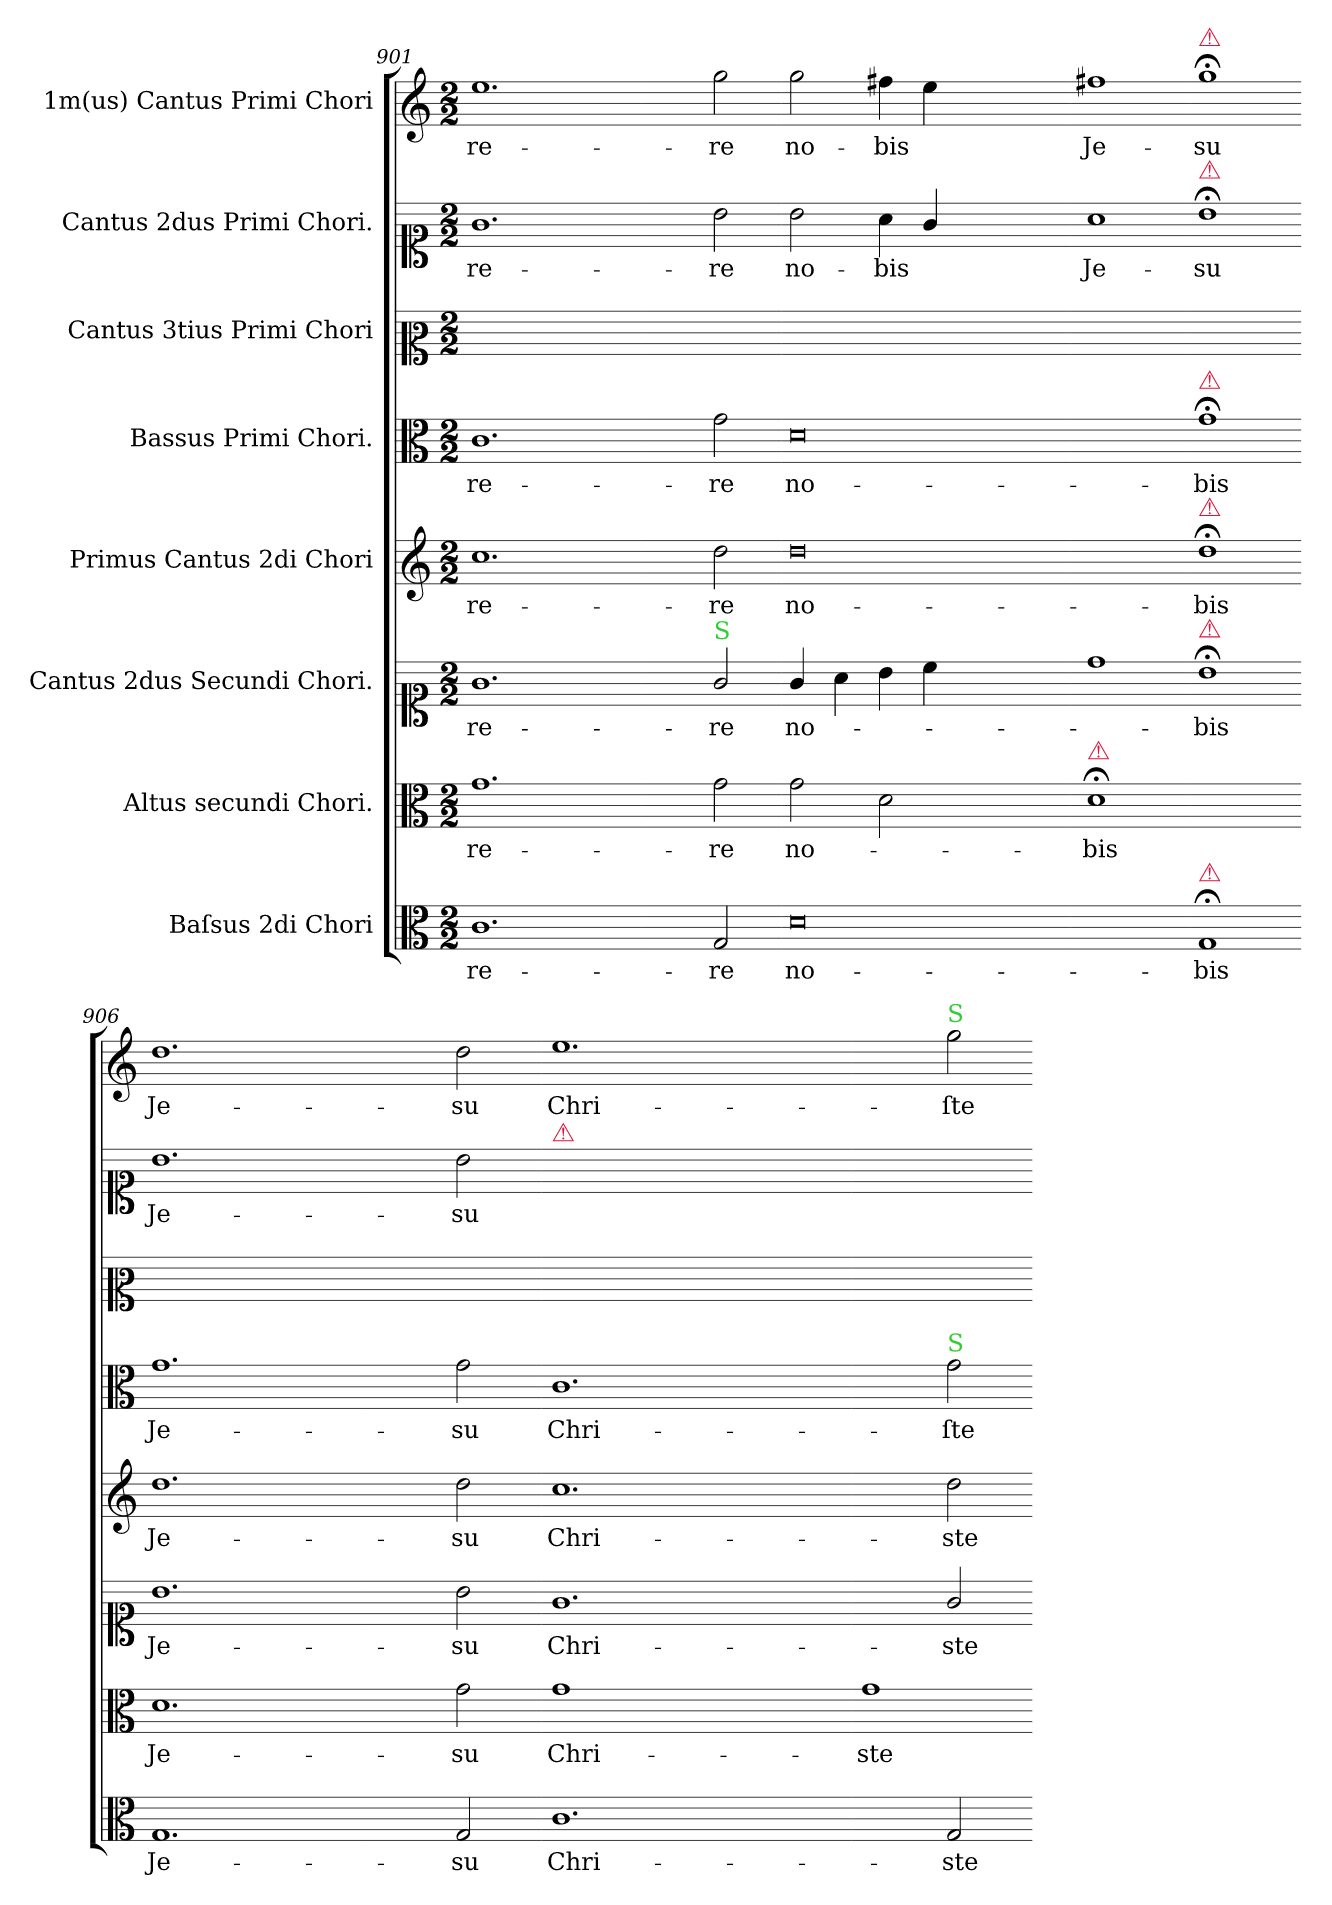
**kern	**text	**kern	**text	**kern	**text	**kern	**text	**kern	**text	**kern	**kern	**text	**kern	**text
*part8	*part8	*part7	*part7	*part6	*part6	*part5	*part5	*part4	*part4	*part3	*part2	*part2	*part1	*part1
*staff8	*staff8	*staff7	*staff7	*staff6	*staff6	*staff5	*staff5	*staff4	*staff4	*staff3	*staff2	*staff2	*staff1	*staff1
*I"Baſsus 2di Chori	*	*I"Altus secundi Chori.	*	*I"Cantus 2dus Secundi Chori.	*	*I"Primus Cantus 2di Chori	*	*I"Bassus Primi Chori.	*	*I"Cantus 3tius Primi Chori	*I"Cantus 2dus Primi Chori.	*	*I"1m(us) Cantus Primi Chori	*
*clefC3	*	*clefC3	*	*clefC1	*	*clefG2	*	*clefC3	*	*clefC2	*clefC1	*	*clefG2	*
*k[]	*	*k[]	*	*k[]	*	*k[]	*	*k[]	*	*k[]	*k[]	*	*k[]	*
*M2/2	*	*M2/2	*	*M2/2	*	*M2/2	*	*M2/2	*	*M2/2	*M2/2	*	*M2/2	*
=901	=901	=901	=901	=901	=901	=901	=901	=901	=901	=901	=901	=901	=901	=901
1.c	-re-	1.g	-re-	1.g	-re-	1.cc	-re-	1.c	-re-	1ryy	1.g	-re-	1.ee	-re-
.	.	.	.	.	.	.	.	.	.	2ryy	.	.	.	.
=902-	=902-	=902-	=902-	=902-	=902-	=902-	=902-	=902-	=902-	=902-	=902-	=902-	=902-	=902-
2ryy	.	2ryy	.	2ryy	.	2ryy	.	2ryy	.	1ryy	2ryy	.	2ryy	.
!	!	!	!	!LO:TX:a:color=limegreen:t=S	!	!	!	!	!	!	!	!	!	!
2G/	-re	2g\	-re	2g/	-re	2dd\	-re	2g\	-re	.	2b\	-re	2gg\	-re
=903-	=903-	=903-	=903-	=903-	=903-	=903-	=903-	=903-	=903-	=903-	=903-	=903-	=903-	=903-
0d	no-	2g\	no-	4g/	no-	0dd	no-	0d	no-	1ryy	2b\	no-	2gg\	no-
.	.	.	.	4a\	.	.	.	.	.	.	.	.	.	.
.	.	2d\	.	4b\	.	.	.	.	.	.	4a\	-bis	4ff#X\	-bis
.	.	.	.	4cc\	.	.	.	.	.	.	4g/	.	4ee\	.
.	.	1ryy	.	1ryy	.	.	.	.	.	1ryy	1ryy	.	1ryy	.
=904-	=904-	=904-	=904-	=904-	=904-	=904-	=904-	=904-	=904-	=904-	=904-	=904-	=904-	=904-
!	!	!LO:TX:a:color=crimson:t=⚠	!	!	!	!	!	!	!	!	!	!	!	!
1ryy	.	1d;<	-bis	1dd	.	1ryy	.	1ryy	.	1ryy	1a	Je-	1ff#X	Je-
=905-	=905-	=905-	=905-	=905-	=905-	=905-	=905-	=905-	=905-	=905-	=905-	=905-	=905-	=905-
!	!	!	!	!	!	!	!	!	!	!	!	!	!LO:TX:a:color=crimson:t=⚠	!
!	!	!	!	!	!	!	!	!	!	!	!LO:TX:a:color=crimson:t=⚠	!	!	!
!	!	!	!	!	!	!	!	!LO:TX:a:color=crimson:t=⚠	!	!	!	!	!	!
!	!	!	!	!	!	!LO:TX:a:color=crimson:t=⚠	!	!	!	!	!	!	!	!
!	!	!	!	!LO:TX:a:color=crimson:t=⚠	!	!	!	!	!	!	!	!	!	!
!LO:TX:a:color=crimson:t=⚠	!	!	!	!	!	!	!	!	!	!	!	!	!	!
1G;<	-bis	1ryy	.	1b;	-bis	1dd;	-bis	1g;	-bis	1ryy	1b;	-su	1gg;	-su
=906-	=906-	=906-	=906-	=906-	=906-	=906-	=906-	=906-	=906-	=906-	=906-	=906-	=906-	=906-
1.G	Je-	1.d	Je-	1.b	Je-	1.dd	Je-	1.g	Je-	1ryy	1.b	Je-	1.dd	Je-
.	.	.	.	.	.	.	.	.	.	2ryy	.	.	.	.
=907-	=907-	=907-	=907-	=907-	=907-	=907-	=907-	=907-	=907-	=907-	=907-	=907-	=907-	=907-
2ryy	.	2ryy	.	2ryy	.	2ryy	.	2ryy	.	1ryy	2ryy	.	2ryy	.
2G/	-su	2g\	-su	2b\	-su	2dd\	-su	2g\	-su	.	2b\	-su	2dd\	-su
=908-	=908-	=908-	=908-	=908-	=908-	=908-	=908-	=908-	=908-	=908-	=908-	=908-	=908-	=908-
!	!	!	!	!	!	!	!	!	!	!	!LO:TX:a:color=crimson:t=⚠	!	!	!
1.c	Chri-	1g	Chri-	1.g	Chri-	1.cc	Chri-	1.c	Chri-	1ryy	0ryy	.	1.ee	Chri-
.	.	1ryy	.	.	.	.	.	.	.	1ryy	.	.	.	.
2ryy	.	.	.	2ryy	.	2ryy	.	2ryy	.	.	.	.	2ryy	.
=909-	=909-	=909-	=909-	=909-	=909-	=909-	=909-	=909-	=909-	=909-	=909-	=909-	=909-	=909-
2ryy	.	1g	-ste	2ryy	.	2ryy	.	2ryy	.	1ryy	1ryy	.	2ryy	.
!	!	!	!	!	!	!	!	!	!	!	!	!	!LO:TX:a:color=limegreen:t=S	!
!	!	!	!	!	!	!	!	!LO:TX:a:color=limegreen:t=S	!	!	!	!	!	!
2G/	-ste	.	.	2g/	-ste	2dd\	-ste	2g\	-ſte	.	.	.	2gg\	-ſte
=-	=-	=-	=-	=-	=-	=-	=-	=-	=-	=-	=-	=-	=-	=-
*-	*-	*-	*-	*-	*-	*-	*-	*-	*-	*-	*-	*-	*-	*-
